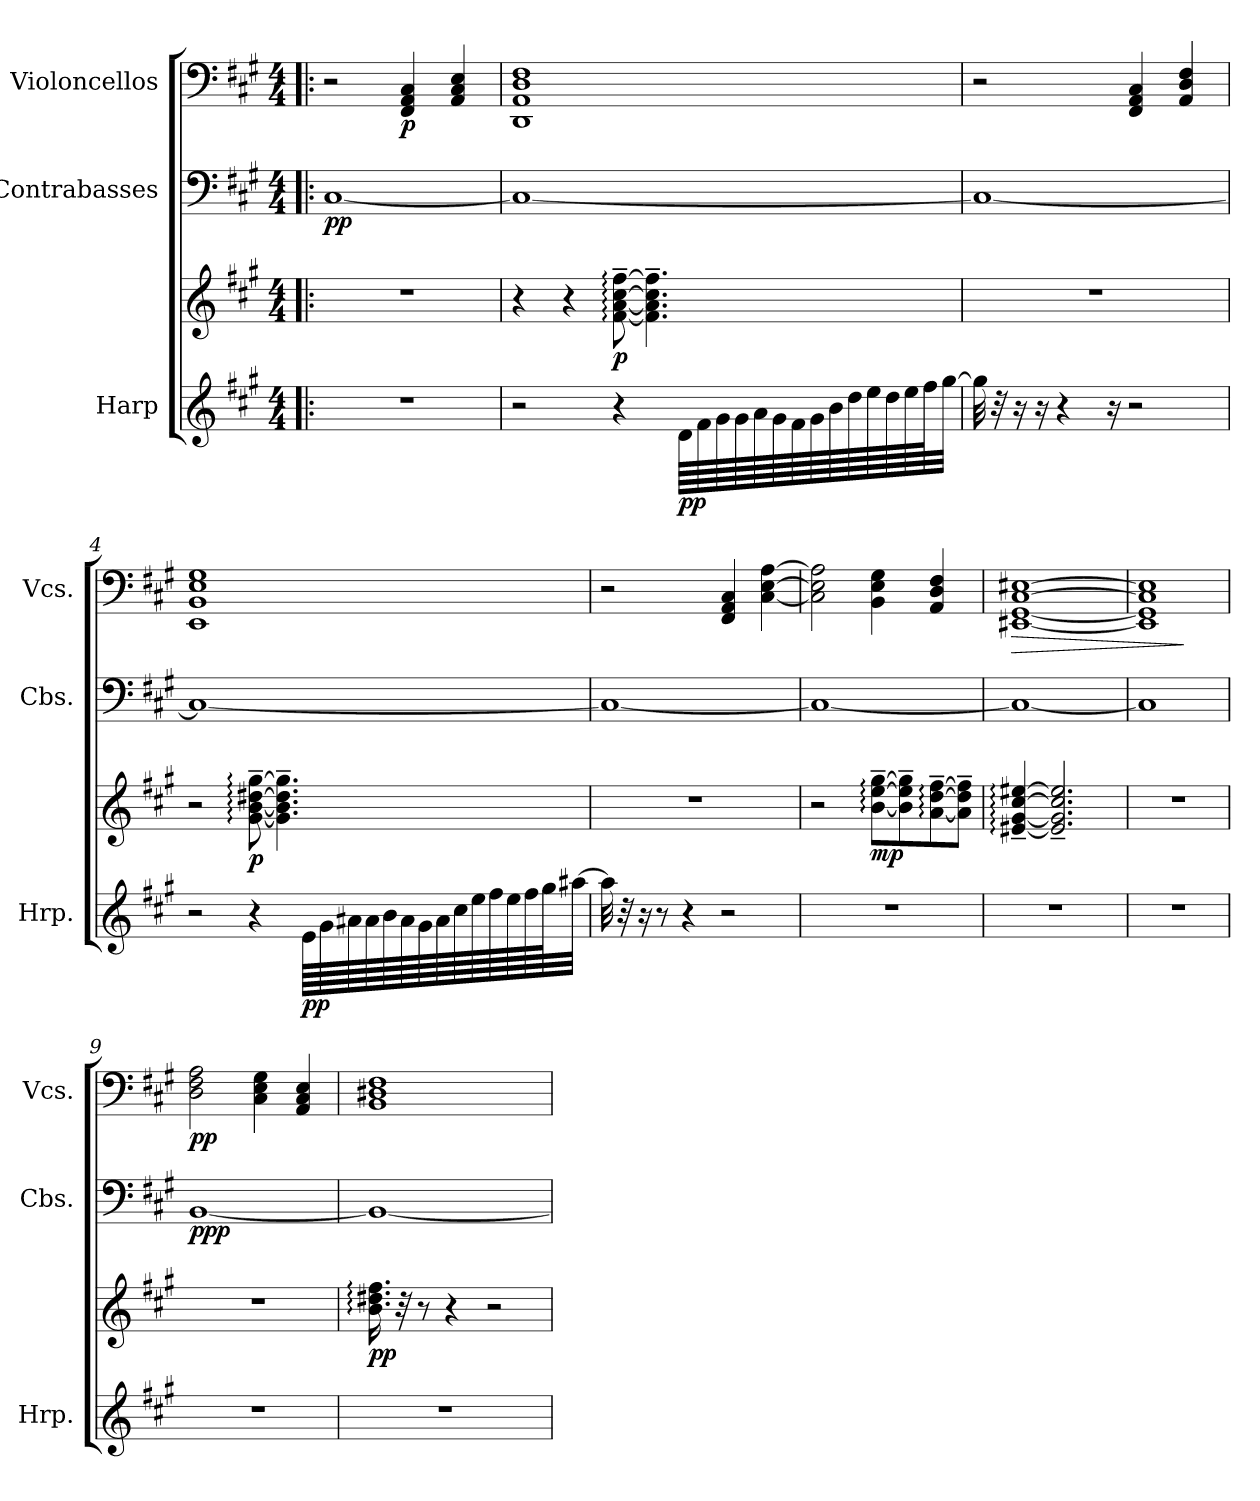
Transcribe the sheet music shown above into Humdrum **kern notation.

**kern	**kern	**dynam	**kern	**dynam	**kern	**dynam
*part3	*part3	*part3	*part2	*part2	*part1	*part1
*staff4	*staff3	*staff3/4	*staff2	*staff2	*staff1	*staff1
*I"Harp	*	*	*I"Contrabasses	*	*I"Violoncellos	*
*I'Hrp.	*	*	*I'Cbs.	*	*I'Vcs.	*
*clefG2	*clefG2	*	*clefF4	*	*clefF4	*
*	*	*	*ITrd7c12	*	*	*
*k[f#c#g#]	*k[f#c#g#]	*	*k[f#c#g#]	*	*k[f#c#g#]	*
*M4/4	*M4/4	*	*M4/4	*	*M4/4	*
*MM55	*MM55	*	*MM55	*	*MM55	*
=1!|:	=1!|:	=1!|:	=1!|:	=1!|:	=1!|:	=1!|:
!	!	!	!	!LO:DY:b	!	!
1r	1r	.	[1CC#	pp	2r	.
!	!	!	!	!	!	!LO:DY:b
.	.	.	.	.	4FF#/ 4AA/ 4C#/	p
.	.	.	.	.	4AA/ 4C#/ 4E/	.
=2	=2	=2	=2	=2	=2	=2
2r	4r	.	1CC#_	.	1DD 1AA 1D 1F#	.
.	4r	.	.	.	.	.
!	!	!LO:DY:b	!	!	!	!
4r	[8f#\:~ [8a\:~ [8cc#\:~ [8ff#\:~	p	.	.	.	.
.	4.f#\]~ 4.a\]~ 4.cc#\]~ 4.ff#\]~	.	.	.	.	.
!	!	!LO:DY:b=2	!	!	!	!
64d\LLLL	.	pp	.	.	.	.
64f#\	.	.	.	.	.	.
64g#\	.	.	.	.	.	.
64g#\	.	.	.	.	.	.
64a\	.	.	.	.	.	.
64g#\	.	.	.	.	.	.
64f#\	.	.	.	.	.	.
64g#\	.	.	.	.	.	.
64b\	.	.	.	.	.	.
64dd\	.	.	.	.	.	.
64ee\	.	.	.	.	.	.
64dd\	.	.	.	.	.	.
64ee\	.	.	.	.	.	.
64ff#\J	.	.	.	.	.	.
[32gg#\JJJ	.	.	.	.	.	.
=3	=3	=3	=3	=3	=3	=3
32gg#\]	1r	.	1CC#_	.	2r	.
32r	.	.	.	.	.	.
16r	.	.	.	.	.	.
16r	.	.	.	.	.	.
4r	.	.	.	.	.	.
16r	.	.	.	.	.	.
2r	.	.	.	.	4FF#/ 4AA/ 4C#/	.
.	.	.	.	.	4AA/ 4D/ 4F#/	.
!!LO:LB:g=z
=4	=4	=4	=4	=4	=4	=4
2r	2r	.	1CC#_	.	1EE 1BB 1E 1G#	.
!	!	!LO:DY:b	!	!	!	!
4r	[8g#\:~ [8b\:~ [8dd#X\:~ [8gg#\:~	p	.	.	.	.
.	4.g#\]~ 4.b\]~ 4.dd#\]~ 4.gg#\]~	.	.	.	.	.
!	!	!LO:DY:b=2	!	!	!	!
64e\LLLL	.	pp	.	.	.	.
64g#\	.	.	.	.	.	.
64a#X\	.	.	.	.	.	.
64a#\	.	.	.	.	.	.
64b\	.	.	.	.	.	.
64a#\	.	.	.	.	.	.
64g#\	.	.	.	.	.	.
64a#\	.	.	.	.	.	.
64cc#\	.	.	.	.	.	.
64ee\	.	.	.	.	.	.
64ff#\	.	.	.	.	.	.
64ee\	.	.	.	.	.	.
64ff#\	.	.	.	.	.	.
64gg#\J	.	.	.	.	.	.
[32aa#X\JJJ	.	.	.	.	.	.
=5	=5	=5	=5	=5	=5	=5
32aa#\]	1r	.	1CC#_	.	2r	.
32r	.	.	.	.	.	.
16r	.	.	.	.	.	.
8r	.	.	.	.	.	.
4r	.	.	.	.	.	.
2r	.	.	.	.	4FF#/ 4AA/ 4C#/	.
.	.	.	.	.	[4C#\ [4E\ [4A\	.
=6	=6	=6	=6	=6	=6	=6
1r	2r	.	1CC#_	.	2C#\] 2E\] 2A\]	.
!	!	!LO:DY:b	!	!	!	!
.	[8b\:~ [8ee\:~ [8gg#\:~L	mp	.	.	4BB\ 4E\ 4G#\	.
.	8b\]~ 8ee\]~ 8gg#\]~	.	.	.	.	.
.	[8a\:~ [8dd\:~ [8ff#\:~	.	.	.	4AA/ 4D/ 4F#/	.
.	8a\]~ 8dd\]~ 8ff#\]~J	.	.	.	.	.
=7	=7	=7	=7	=7	=7	=7
!	!	!	!	!	!	!LO:HP:b
1rdd	[4e#X/:~ [4g#/:~ [4cc#/:~ [4ee#X/:~	.	1CC#_	.	[1EE#X [1GG# [1C# [1E#X	>
.	2.e#/]~ 2.g#/]~ 2.cc#/]~ 2.ee#/]~	.	.	.	.	.
!!LO:PB:g=z
=8	=8	=8	=8	=8	=8	=8
1r	1r	.	1CC#]	.	1EE#] 1GG#] 1C#] 1E#]	.
.	.	.	.	.	.	]
=9	=9	=9	=9	=9	=9	=9
!	!	!	!	!LO:DY:b	!	!LO:DY:b
1r	1r	.	[1BBB	ppp	2D\ 2F#\ 2A\	pp
.	.	.	.	.	4C#\ 4E\ 4G#\	.
.	.	.	.	.	4AA/ 4C#/ 4E/	.
=10	=10	=10	=10	=10	=10	=10
!	!	!LO:DY:b	!	!	!	!
1r	16.b\: 16.dd#X\: 16.ff#\:	pp	1BBB_	.	1BB 1D#X 1F#	.
.	32r	.	.	.	.	.
.	8r	.	.	.	.	.
.	4r	.	.	.	.	.
.	2r	.	.	.	.	.
=	=	=	=	=	=	=
*-	*-	*-	*-	*-	*-	*-
